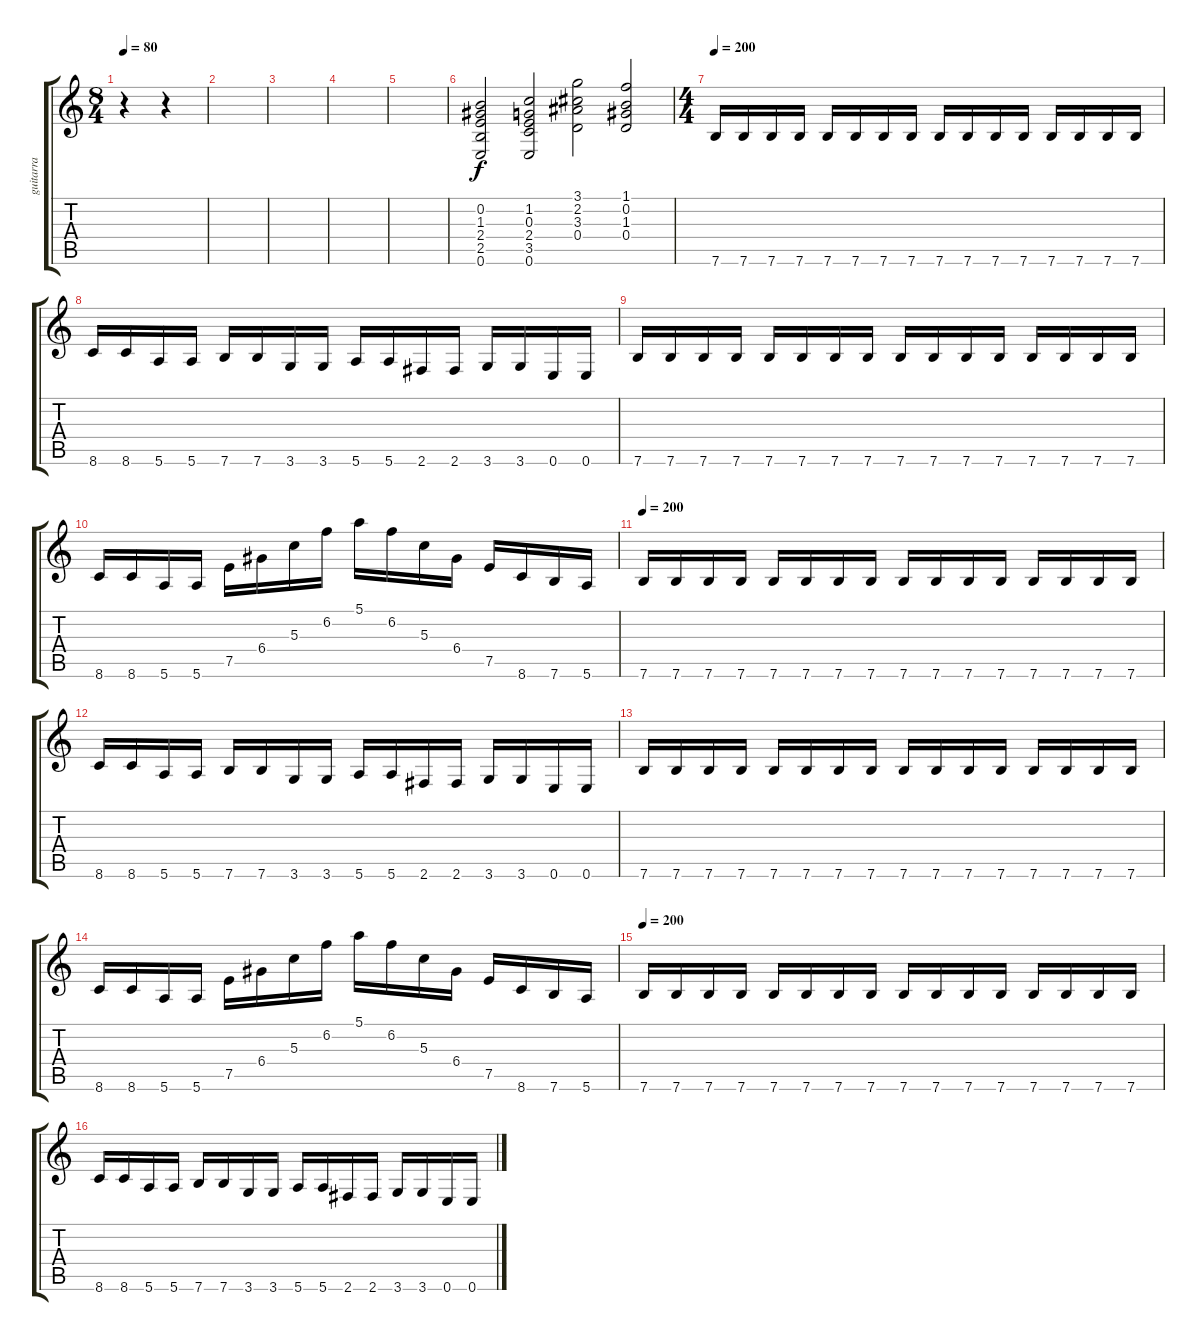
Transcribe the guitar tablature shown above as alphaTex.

\track ("guitarra" "guitarra") {instrument distortionguitar}
\staff {score tabs}
\tuning (E4 B3 G3 D3 A2 E2) {hide}
\ts (8 4)
\tempo 80
\tempo 70
\tempo 80
\clef g2
\ks c
r.4{dy f instrument distortionguitar} r.4 |
|
|
|
|
(0.2 1.3 2.4 2.5 0.6).2 (1.2 0.3 2.4 3.5 0.6).2 (3.1 2.2 3.3 0.4).2 (1.1 0.2 1.3 0.4).2 |
\ts (4 4)
\tempo 200
7.6.16{balance 16} 7.6.16 7.6.16 7.6.16 7.6.16 7.6.16 7.6.16 7.6.16 7.6.16 7.6.16 7.6.16 7.6.16 7.6.16 7.6.16 7.6.16 7.6.16 |
8.6.16 8.6.16 5.6.16 5.6.16 7.6.16 7.6.16 3.6.16 3.6.16 5.6.16 5.6.16 2.6.16 2.6.16 3.6.16 3.6.16 0.6.16 0.6.16 |
7.6.16 7.6.16 7.6.16 7.6.16 7.6.16 7.6.16 7.6.16 7.6.16 7.6.16 7.6.16 7.6.16 7.6.16 7.6.16 7.6.16 7.6.16 7.6.16 |
8.6.16 8.6.16 5.6.16 5.6.16 7.5.16 6.4.16 5.3.16 6.2.16 5.1.16 6.2.16 5.3.16 6.4.16 7.5.16 8.6.16 7.6.16 5.6.16 |
\tempo 200
7.6.16{balance 16} 7.6.16 7.6.16 7.6.16 7.6.16 7.6.16 7.6.16 7.6.16 7.6.16 7.6.16 7.6.16 7.6.16 7.6.16 7.6.16 7.6.16 7.6.16 |
8.6.16 8.6.16 5.6.16 5.6.16 7.6.16 7.6.16 3.6.16 3.6.16 5.6.16 5.6.16 2.6.16 2.6.16 3.6.16 3.6.16 0.6.16 0.6.16 |
7.6.16 7.6.16 7.6.16 7.6.16 7.6.16 7.6.16 7.6.16 7.6.16 7.6.16 7.6.16 7.6.16 7.6.16 7.6.16 7.6.16 7.6.16 7.6.16 |
8.6.16 8.6.16 5.6.16 5.6.16 7.5.16 6.4.16 5.3.16 6.2.16 5.1.16 6.2.16 5.3.16 6.4.16 7.5.16 8.6.16 7.6.16 5.6.16 |
\tempo 200
7.6.16{balance 16} 7.6.16 7.6.16 7.6.16 7.6.16 7.6.16 7.6.16 7.6.16 7.6.16 7.6.16 7.6.16 7.6.16 7.6.16 7.6.16 7.6.16 7.6.16 |
8.6.16 8.6.16 5.6.16 5.6.16 7.6.16 7.6.16 3.6.16 3.6.16 5.6.16 5.6.16 2.6.16 2.6.16 3.6.16 3.6.16 0.6.16 0.6.16
